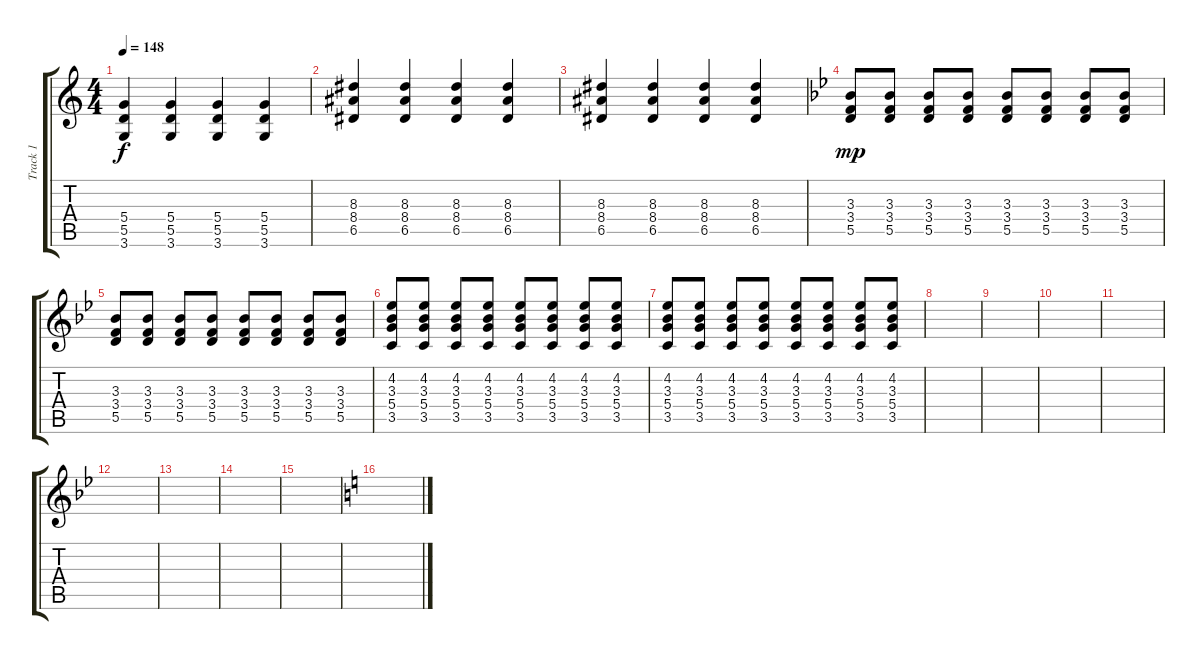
\track ("Track 1" "Track 1") {instrument distortionguitar}
\staff {score tabs}
\tuning (E4 B3 G3 D3 A2 E2) {hide}
\ts (4 4)
\tempo 148
\clef g2
\ks c
(5.4 5.5 3.6).4{dy f} (5.4 5.5 3.6).4 (5.4 5.5 3.6).4 (5.4 5.5 3.6).4 |
(8.3 8.4 6.5).4 (8.3 8.4 6.5).4 (8.3 8.4 6.5).4 (8.3 8.4 6.5).4 |
(8.3 8.4 6.5).4 (8.3 8.4 6.5).4 (8.3 8.4 6.5).4 (8.3 8.4 6.5).4 |
\ks bb
(3.3 3.4 5.5).8{dy mp} (3.3 3.4 5.5).8 (3.3 3.4 5.5).8 (3.3 3.4 5.5).8 (3.3 3.4 5.5).8 (3.3 3.4 5.5).8 (3.3 3.4 5.5).8 (3.3 3.4 5.5).8 |
(3.3 3.4 5.5).8 (3.3 3.4 5.5).8 (3.3 3.4 5.5).8 (3.3 3.4 5.5).8 (3.3 3.4 5.5).8 (3.3 3.4 5.5).8 (3.3 3.4 5.5).8 (3.3 3.4 5.5).8 |
(4.2 3.3 5.4 3.5).8 (4.2 3.3 5.4 3.5).8 (4.2 3.3 5.4 3.5).8 (4.2 3.3 5.4 3.5).8 (4.2 3.3 5.4 3.5).8 (4.2 3.3 5.4 3.5).8 (4.2 3.3 5.4 3.5).8 (4.2 3.3 5.4 3.5).8 |
(4.2 3.3 5.4 3.5).8 (4.2 3.3 5.4 3.5).8 (4.2 3.3 5.4 3.5).8 (4.2 3.3 5.4 3.5).8 (4.2 3.3 5.4 3.5).8 (4.2 3.3 5.4 3.5).8 (4.2 3.3 5.4 3.5).8 (4.2 3.3 5.4 3.5).8 |
|
|
|
|
|
|
|
|
\ks c
